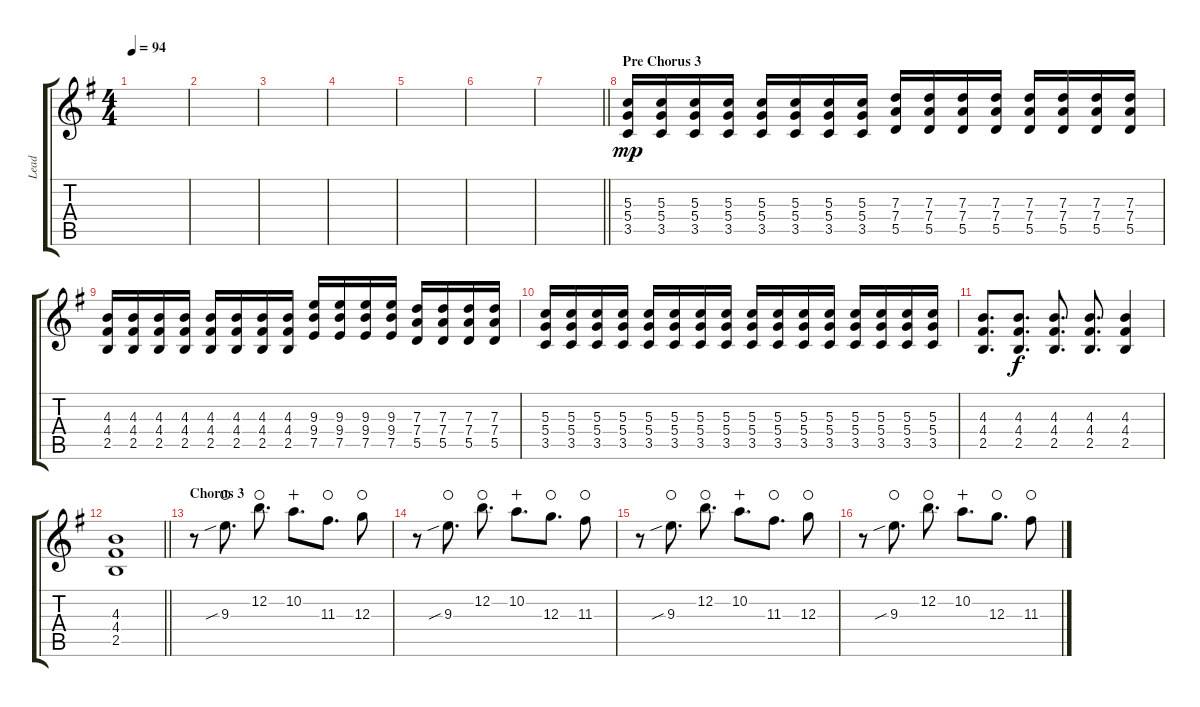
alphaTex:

\track ("Lead" "Lead") {instrument distortionguitar}
\staff {score tabs}
\tuning (E4 B3 G3 D3 A2 E2) {hide}
\ts (4 4)
\tempo 94
\clef g2
\ks g
|
|
|
|
|
|
\barLineRight lightlight
|
\section ("" "Pre Chorus 3")
(5.3 5.4 3.5).16{dy mp} (5.3 5.4 3.5).16 (5.3 5.4 3.5).16 (5.3 5.4 3.5).16 (5.3 5.4 3.5).16 (5.3 5.4 3.5).16 (5.3 5.4 3.5).16 (5.3 5.4 3.5).16 (7.3 7.4 5.5).16 (7.3 7.4 5.5).16 (7.3 7.4 5.5).16 (7.3 7.4 5.5).16 (7.3 7.4 5.5).16 (7.3 7.4 5.5).16 (7.3 7.4 5.5).16 (7.3 7.4 5.5).16 |
(4.3 4.4 2.5).16 (4.3 4.4 2.5).16 (4.3 4.4 2.5).16 (4.3 4.4 2.5).16 (4.3 4.4 2.5).16 (4.3 4.4 2.5).16 (4.3 4.4 2.5).16 (4.3 4.4 2.5).16 (9.3 9.4 7.5).16 (9.3 9.4 7.5).16 (9.3 9.4 7.5).16 (9.3 9.4 7.5).16 (7.3 7.4 5.5).16 (7.3 7.4 5.5).16 (7.3 7.4 5.5).16 (7.3 7.4 5.5).16 |
(5.3 5.4 3.5).16 (5.3 5.4 3.5).16 (5.3 5.4 3.5).16 (5.3 5.4 3.5).16 (5.3 5.4 3.5).16 (5.3 5.4 3.5).16 (5.3 5.4 3.5).16 (5.3 5.4 3.5).16 (5.3 5.4 3.5).16 (5.3 5.4 3.5).16 (5.3 5.4 3.5).16 (5.3 5.4 3.5).16 (5.3 5.4 3.5).16 (5.3 5.4 3.5).16 (5.3 5.4 3.5).16 (5.3 5.4 3.5).16 |
(4.3 4.4 2.5).8{d} (4.3 4.4 2.5).8{d dy f} (4.3 4.4 2.5).8{d} (4.3 4.4 2.5).8{d} (4.3 4.4 2.5).4 |
\barLineRight lightlight
(4.3 4.4 2.5).1 |
\section ("" "Chorus 3")
r.8 9.3{sib}.8{d waho} 12.2.8{d waho} 10.2.8{d wahc} 11.3.8{d waho} 12.3.8{waho} |
r.8 9.3{sib}.8{d waho} 12.2.8{d waho} 10.2.8{d wahc} 12.3.8{d waho} 11.3.8{waho} |
r.8 9.3{sib}.8{d waho} 12.2.8{d waho} 10.2.8{d wahc} 11.3.8{d waho} 12.3.8{waho} |
r.8 9.3{sib}.8{d waho} 12.2.8{d waho} 10.2.8{d wahc} 12.3.8{d waho} 11.3.8{waho}
